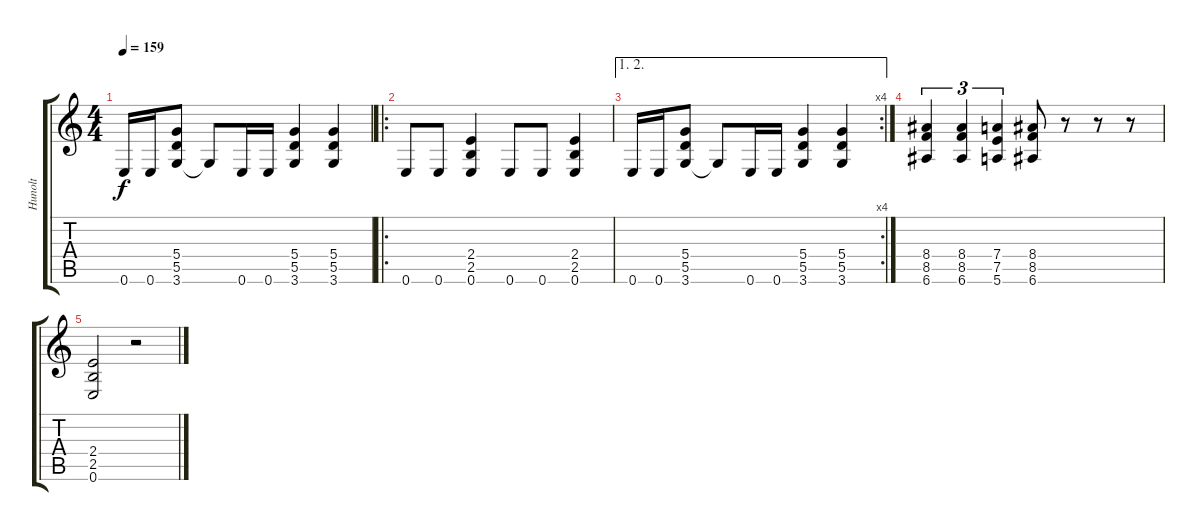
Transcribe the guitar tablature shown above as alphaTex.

\track ("Hunolt" "Hunolt") {instrument distortionguitar}
\staff {score tabs}
\tuning (E4 B3 G3 D3 A2 E2) {hide}
\ts (4 4)
\tempo 159
\clef g2
\ks c
0.6.16{dy f} 0.6.16 (5.4 5.5 3.6).8 3.6{t}.8 0.6.16 0.6.16 (5.4 5.5 3.6).4 (5.4 5.5 3.6).4 |
\ro
0.6.8 0.6.8 (2.4 2.5 0.6).4 0.6.8 0.6.8 (2.4 2.5 0.6).4 |
\ae (1 2)
\rc 4
0.6.16 0.6.16 (5.4 5.5 3.6).8 3.6{t}.8 0.6.16 0.6.16 (5.4 5.5 3.6).4 (5.4 5.5 3.6).4 |
(8.4 8.5 6.6).4{tu (3 2)} (8.4 8.5 6.6).4{tu (3 2)} (7.4 7.5 5.6).4{tu (3 2)} (8.4 8.5 6.6).8 r.8 r.8 r.8 |
(2.4 2.5 0.6).2 r.2
